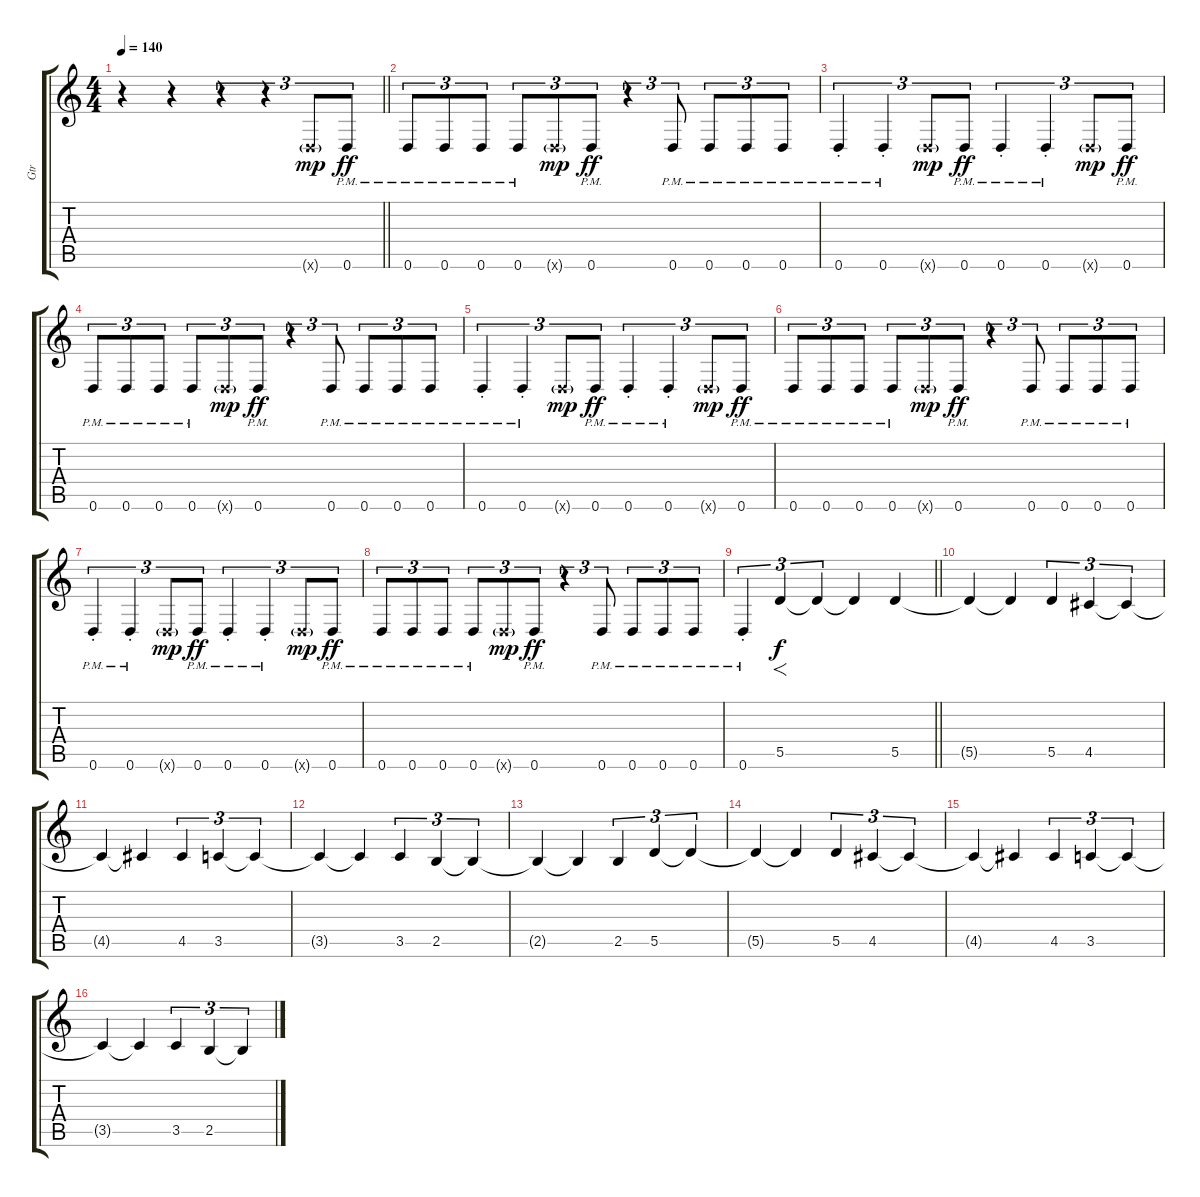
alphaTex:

\track ("Gtr" "Gtr") {instrument distortionguitar}
\staff {score tabs}
\tuning (E4 B3 G3 D3 A2 D2) {hide}
\ts (4 4)
\tempo 140
\clef g2
\barLineRight lightlight
\ks c
r.4{dy fff} r.4 r.4{tu (3 2)} r.4{tu (3 2)} 0.6{g x}.8{tu (3 2) dy mp} 0.6{pm}.8{tu (3 2) dy ff} |
0.6{pm}.8{tu (3 2)} 0.6{pm}.8{tu (3 2)} 0.6{pm}.8{tu (3 2)} 0.6{pm}.8{tu (3 2)} 0.6{g x}.8{tu (3 2) dy mp} 0.6{pm}.8{tu (3 2) dy ff} r.4{tu (3 2)} 0.6{pm}.8{tu (3 2)} 0.6{pm}.8{tu (3 2)} 0.6{pm}.8{tu (3 2)} 0.6{pm}.8{tu (3 2)} |
0.6{pm st}.4{tu (3 2)} 0.6{pm st}.4{tu (3 2)} 0.6{g x}.8{tu (3 2) dy mp} 0.6{pm}.8{tu (3 2) dy ff} 0.6{pm st}.4{tu (3 2)} 0.6{pm st}.4{tu (3 2)} 0.6{g x}.8{tu (3 2) dy mp} 0.6{pm}.8{tu (3 2) dy ff} |
0.6{pm}.8{tu (3 2)} 0.6{pm}.8{tu (3 2)} 0.6{pm}.8{tu (3 2)} 0.6{pm}.8{tu (3 2)} 0.6{g x}.8{tu (3 2) dy mp} 0.6{pm}.8{tu (3 2) dy ff} r.4{tu (3 2)} 0.6{pm}.8{tu (3 2)} 0.6{pm}.8{tu (3 2)} 0.6{pm}.8{tu (3 2)} 0.6{pm}.8{tu (3 2)} |
0.6{pm st}.4{tu (3 2)} 0.6{pm st}.4{tu (3 2)} 0.6{g x}.8{tu (3 2) dy mp} 0.6{pm}.8{tu (3 2) dy ff} 0.6{pm st}.4{tu (3 2)} 0.6{pm st}.4{tu (3 2)} 0.6{g x}.8{tu (3 2) dy mp} 0.6{pm}.8{tu (3 2) dy ff} |
0.6{pm}.8{tu (3 2)} 0.6{pm}.8{tu (3 2)} 0.6{pm}.8{tu (3 2)} 0.6{pm}.8{tu (3 2)} 0.6{g x}.8{tu (3 2) dy mp} 0.6{pm}.8{tu (3 2) dy ff} r.4{tu (3 2)} 0.6{pm}.8{tu (3 2)} 0.6{pm}.8{tu (3 2)} 0.6{pm}.8{tu (3 2)} 0.6{pm}.8{tu (3 2)} |
0.6{pm st}.4{tu (3 2)} 0.6{pm st}.4{tu (3 2)} 0.6{g x}.8{tu (3 2) dy mp} 0.6{pm}.8{tu (3 2) dy ff} 0.6{pm st}.4{tu (3 2)} 0.6{pm st}.4{tu (3 2)} 0.6{g x}.8{tu (3 2) dy mp} 0.6{pm}.8{tu (3 2) dy ff} |
0.6{pm}.8{tu (3 2)} 0.6{pm}.8{tu (3 2)} 0.6{pm}.8{tu (3 2)} 0.6{pm}.8{tu (3 2)} 0.6{g x}.8{tu (3 2) dy mp} 0.6{pm}.8{tu (3 2) dy ff} r.4{tu (3 2)} 0.6{pm}.8{tu (3 2)} 0.6{pm}.8{tu (3 2)} 0.6{pm}.8{tu (3 2)} 0.6{pm}.8{tu (3 2)} |
\barLineRight lightlight
0.6{pm st}.4{tu (3 2)} 5.5.4{f tu (3 2) dy f} 5.5{t}.4{tu (3 2)} 5.5{t}.4 5.5.4 |
\section ("" "")
5.5{t}.4 5.5{t}.4 5.5.4{tu (3 2)} 4.5.4{tu (3 2)} 4.5{t}.4{tu (3 2)} |
4.5{t}.4 4.5{t}.4 4.5.4{tu (3 2)} 3.5.4{tu (3 2)} 3.5{t}.4{tu (3 2)} |
3.5{t}.4 3.5{t}.4 3.5.4{tu (3 2)} 2.5.4{tu (3 2)} 2.5{t}.4{tu (3 2)} |
2.5{t}.4 2.5{t}.4 2.5.4{tu (3 2)} 5.5.4{tu (3 2)} 5.5{t}.4{tu (3 2)} |
5.5{t}.4 5.5{t}.4 5.5.4{tu (3 2)} 4.5.4{tu (3 2)} 4.5{t}.4{tu (3 2)} |
4.5{t}.4 4.5{t}.4 4.5.4{tu (3 2)} 3.5.4{tu (3 2)} 3.5{t}.4{tu (3 2)} |
3.5{t}.4 3.5{t}.4 3.5.4{tu (3 2)} 2.5.4{tu (3 2)} 2.5{t}.4{tu (3 2)}
